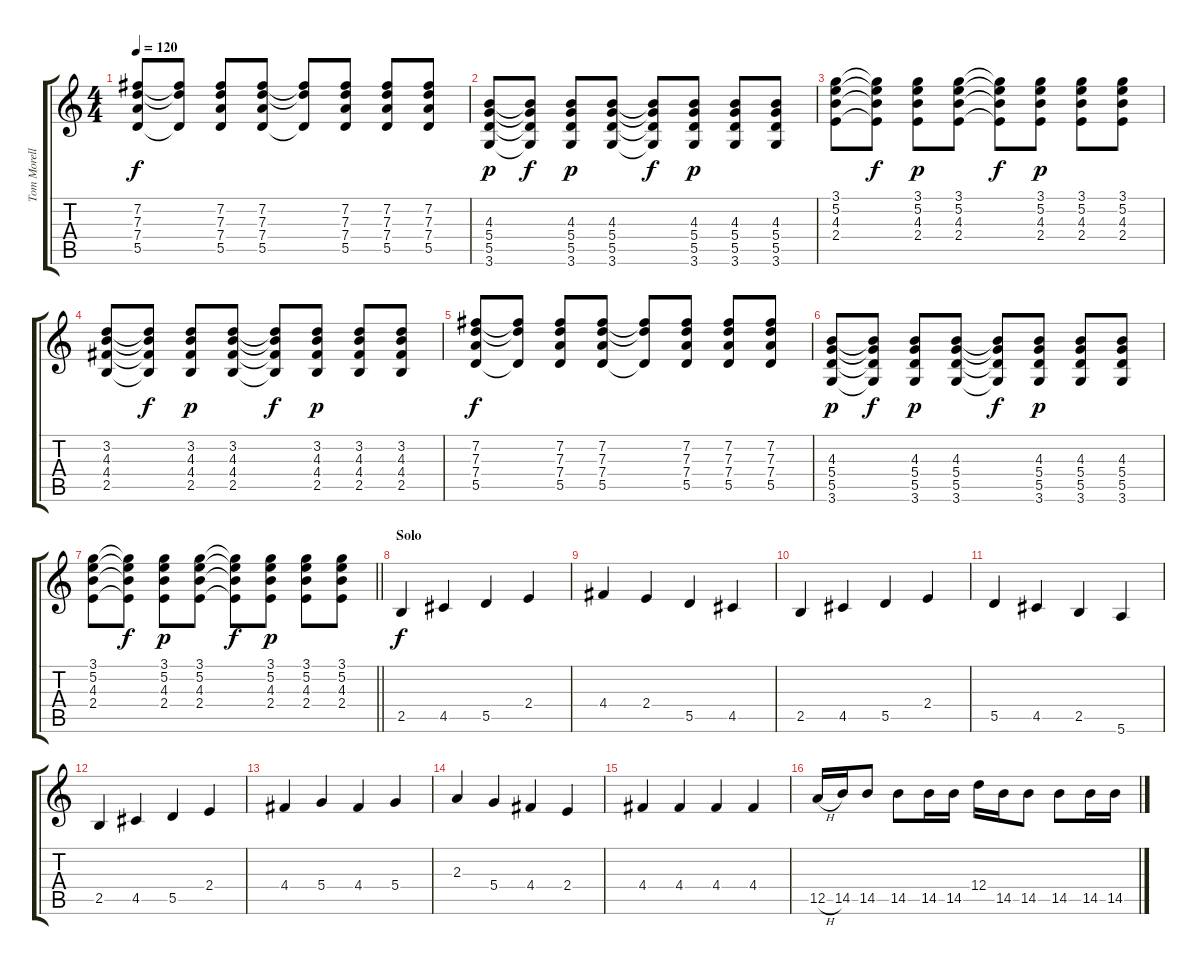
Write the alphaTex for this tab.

\track ("Tom Morello" "Tom Morell") {instrument electricguitarjazz}
\staff {score tabs}
\tuning (E4 B3 G3 D3 A2 E2) {hide}
\ts (4 4)
\tempo 120
\clef g2
\ks c
(7.2 7.3 7.4 5.5).8{dy f} (7.2{t} 7.3{t} 5.5{t}).8 (7.2 7.3 7.4 5.5).8 (7.2 7.3 7.4 5.5).8 (7.2{t} 7.3{t} 5.5{t}).8 (7.2 7.3 7.4 5.5).8 (7.2 7.3 7.4 5.5).8 (7.2 7.3 7.4 5.5).8 |
(4.3 5.4 5.5 3.6).8{dy p} (4.3{t} 5.4{t} 5.5{t} 3.6{t}).8{dy f} (4.3 5.4 5.5 3.6).8{dy p} (4.3 5.4 5.5 3.6).8 (4.3{t} 5.4{t} 5.5{t} 3.6{t}).8{dy f} (4.3 5.4 5.5 3.6).8{dy p} (4.3 5.4 5.5 3.6).8 (4.3 5.4 5.5 3.6).8 |
(3.1 5.2 4.3 2.4).8 (3.1{t} 5.2{t} 4.3{t} 2.4{t}).8{dy f} (3.1 5.2 4.3 2.4).8{dy p} (3.1 5.2 4.3 2.4).8 (3.1{t} 5.2{t} 4.3{t} 2.4{t}).8{dy f} (3.1 5.2 4.3 2.4).8{dy p} (3.1 5.2 4.3 2.4).8 (3.1 5.2 4.3 2.4).8 |
(3.2 4.3 4.4 2.5).8{instrument distortionguitar} (3.2{t} 4.3{t} 4.4{t} 2.5{t}).8{dy f} (3.2 4.3 4.4 2.5).8{dy p} (3.2 4.3 4.4 2.5).8 (3.2{t} 4.3{t} 4.4{t} 2.5{t}).8{dy f} (3.2 4.3 4.4 2.5).8{dy p} (3.2 4.3 4.4 2.5).8 (3.2 4.3 4.4 2.5).8 |
(7.2 7.3 7.4 5.5).8{dy f} (7.2{t} 7.3{t} 5.5{t}).8 (7.2 7.3 7.4 5.5).8 (7.2 7.3 7.4 5.5).8 (7.2{t} 7.3{t} 5.5{t}).8 (7.2 7.3 7.4 5.5).8 (7.2 7.3 7.4 5.5).8 (7.2 7.3 7.4 5.5).8 |
(4.3 5.4 5.5 3.6).8{dy p} (4.3{t} 5.4{t} 5.5{t} 3.6{t}).8{dy f} (4.3 5.4 5.5 3.6).8{dy p} (4.3 5.4 5.5 3.6).8 (4.3{t} 5.4{t} 5.5{t} 3.6{t}).8{dy f} (4.3 5.4 5.5 3.6).8{dy p} (4.3 5.4 5.5 3.6).8 (4.3 5.4 5.5 3.6).8 |
\barLineRight lightlight
(3.1 5.2 4.3 2.4).8 (3.1{t} 5.2{t} 4.3{t} 2.4{t}).8{dy f} (3.1 5.2 4.3 2.4).8{dy p} (3.1 5.2 4.3 2.4).8 (3.1{t} 5.2{t} 4.3{t} 2.4{t}).8{dy f} (3.1 5.2 4.3 2.4).8{dy p} (3.1 5.2 4.3 2.4).8 (3.1 5.2 4.3 2.4).8 |
\section ("" "Solo")
2.5.4{dy f instrument distortionguitar} 4.5.4 5.5.4 2.4.4 |
4.4.4 2.4.4 5.5.4 4.5.4 |
2.5.4 4.5.4 5.5.4 2.4.4 |
5.5.4 4.5.4 2.5.4 5.6.4 |
2.5.4 4.5.4 5.5.4 2.4.4 |
4.4.4 5.4.4 4.4.4 5.4.4 |
2.3.4 5.4.4 4.4.4 2.4.4 |
4.4.4 4.4.4 4.4.4 4.4.4 |
12.5{h}.16{instrument distortionguitar} 14.5.16 14.5.8 14.5.8 14.5.16 14.5.16 12.4.16 14.5.16 14.5.8 14.5.8 14.5.16 14.5.16
